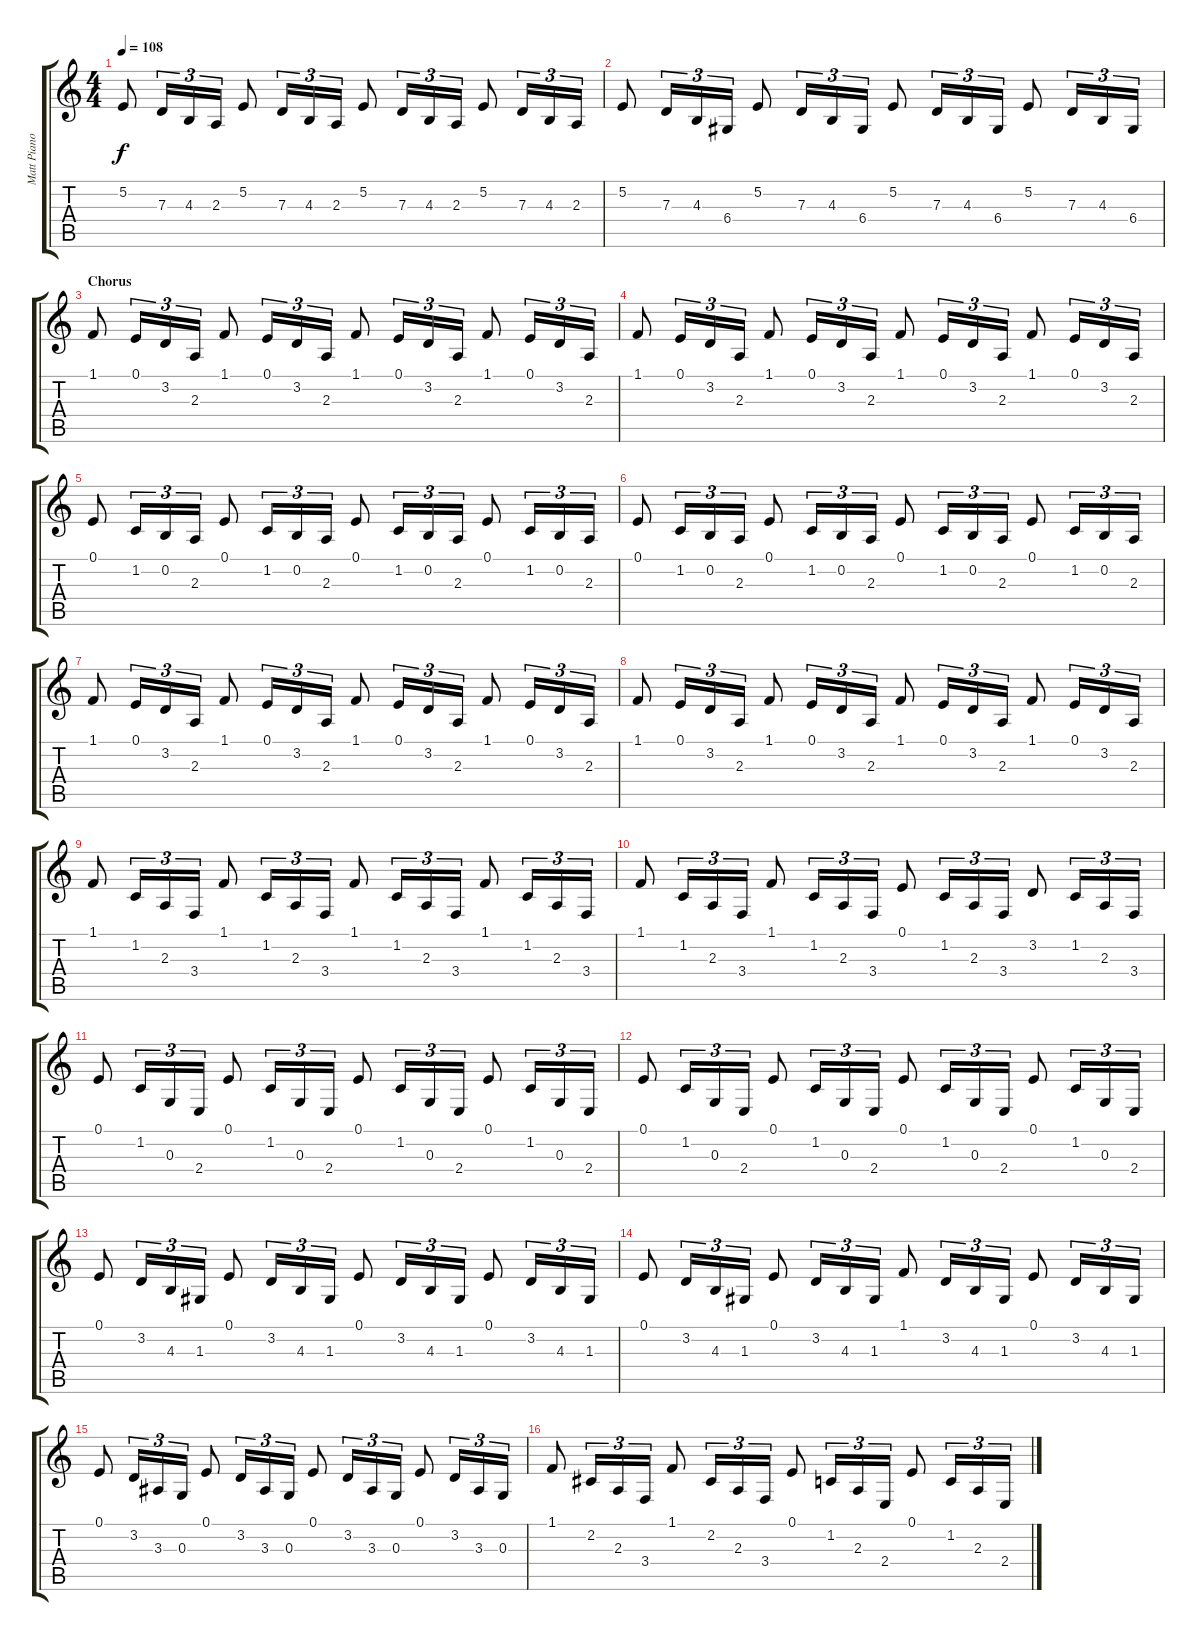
\track ("Matt Piano" "Matt Piano") {instrument honkytonkpiano}
\staff {score tabs}
\tuning (E4 B3 G3 D3 A2 E2) {hide}
\ts (4 4)
\tempo 108
\clef g2
\ks c
5.2.8{dy f instrument churchorgan} 7.3.16{tu (3 2)} 4.3.16{tu (3 2)} 2.3.16{tu (3 2)} 5.2.8 7.3.16{tu (3 2)} 4.3.16{tu (3 2)} 2.3.16{tu (3 2)} 5.2.8 7.3.16{tu (3 2)} 4.3.16{tu (3 2)} 2.3.16{tu (3 2)} 5.2.8 7.3.16{tu (3 2)} 4.3.16{tu (3 2)} 2.3.16{tu (3 2)} |
5.2.8{instrument churchorgan} 7.3.16{tu (3 2)} 4.3.16{tu (3 2)} 6.4.16{tu (3 2)} 5.2.8 7.3.16{tu (3 2)} 4.3.16{tu (3 2)} 6.4.16{tu (3 2)} 5.2.8 7.3.16{tu (3 2)} 4.3.16{tu (3 2)} 6.4.16{tu (3 2)} 5.2.8 7.3.16{tu (3 2)} 4.3.16{tu (3 2)} 6.4.16{tu (3 2)} |
\section ("" "Chorus")
1.1.8 0.1.16{tu (3 2)} 3.2.16{tu (3 2)} 2.3.16{tu (3 2)} 1.1.8 0.1.16{tu (3 2)} 3.2.16{tu (3 2)} 2.3.16{tu (3 2)} 1.1.8 0.1.16{tu (3 2)} 3.2.16{tu (3 2)} 2.3.16{tu (3 2)} 1.1.8 0.1.16{tu (3 2)} 3.2.16{tu (3 2)} 2.3.16{tu (3 2)} |
1.1.8 0.1.16{tu (3 2)} 3.2.16{tu (3 2)} 2.3.16{tu (3 2)} 1.1.8 0.1.16{tu (3 2)} 3.2.16{tu (3 2)} 2.3.16{tu (3 2)} 1.1.8 0.1.16{tu (3 2)} 3.2.16{tu (3 2)} 2.3.16{tu (3 2)} 1.1.8 0.1.16{tu (3 2)} 3.2.16{tu (3 2)} 2.3.16{tu (3 2)} |
0.1.8 1.2.16{tu (3 2)} 0.2.16{tu (3 2)} 2.3.16{tu (3 2)} 0.1.8 1.2.16{tu (3 2)} 0.2.16{tu (3 2)} 2.3.16{tu (3 2)} 0.1.8 1.2.16{tu (3 2)} 0.2.16{tu (3 2)} 2.3.16{tu (3 2)} 0.1.8 1.2.16{tu (3 2)} 0.2.16{tu (3 2)} 2.3.16{tu (3 2)} |
0.1.8 1.2.16{tu (3 2)} 0.2.16{tu (3 2)} 2.3.16{tu (3 2)} 0.1.8 1.2.16{tu (3 2)} 0.2.16{tu (3 2)} 2.3.16{tu (3 2)} 0.1.8 1.2.16{tu (3 2)} 0.2.16{tu (3 2)} 2.3.16{tu (3 2)} 0.1.8 1.2.16{tu (3 2)} 0.2.16{tu (3 2)} 2.3.16{tu (3 2)} |
1.1.8 0.1.16{tu (3 2)} 3.2.16{tu (3 2)} 2.3.16{tu (3 2)} 1.1.8 0.1.16{tu (3 2)} 3.2.16{tu (3 2)} 2.3.16{tu (3 2)} 1.1.8 0.1.16{tu (3 2)} 3.2.16{tu (3 2)} 2.3.16{tu (3 2)} 1.1.8 0.1.16{tu (3 2)} 3.2.16{tu (3 2)} 2.3.16{tu (3 2)} |
1.1.8 0.1.16{tu (3 2)} 3.2.16{tu (3 2)} 2.3.16{tu (3 2)} 1.1.8 0.1.16{tu (3 2)} 3.2.16{tu (3 2)} 2.3.16{tu (3 2)} 1.1.8 0.1.16{tu (3 2)} 3.2.16{tu (3 2)} 2.3.16{tu (3 2)} 1.1.8 0.1.16{tu (3 2)} 3.2.16{tu (3 2)} 2.3.16{tu (3 2)} |
1.1.8 1.2.16{tu (3 2)} 2.3.16{tu (3 2)} 3.4.16{tu (3 2)} 1.1.8 1.2.16{tu (3 2)} 2.3.16{tu (3 2)} 3.4.16{tu (3 2)} 1.1.8 1.2.16{tu (3 2)} 2.3.16{tu (3 2)} 3.4.16{tu (3 2)} 1.1.8 1.2.16{tu (3 2)} 2.3.16{tu (3 2)} 3.4.16{tu (3 2)} |
1.1.8 1.2.16{tu (3 2)} 2.3.16{tu (3 2)} 3.4.16{tu (3 2)} 1.1.8 1.2.16{tu (3 2)} 2.3.16{tu (3 2)} 3.4.16{tu (3 2)} 0.1.8 1.2.16{tu (3 2)} 2.3.16{tu (3 2)} 3.4.16{tu (3 2)} 3.2.8 1.2.16{tu (3 2)} 2.3.16{tu (3 2)} 3.4.16{tu (3 2)} |
0.1.8 1.2.16{tu (3 2)} 0.3.16{tu (3 2)} 2.4.16{tu (3 2)} 0.1.8 1.2.16{tu (3 2)} 0.3.16{tu (3 2)} 2.4.16{tu (3 2)} 0.1.8 1.2.16{tu (3 2)} 0.3.16{tu (3 2)} 2.4.16{tu (3 2)} 0.1.8 1.2.16{tu (3 2)} 0.3.16{tu (3 2)} 2.4.16{tu (3 2)} |
0.1.8 1.2.16{tu (3 2)} 0.3.16{tu (3 2)} 2.4.16{tu (3 2)} 0.1.8 1.2.16{tu (3 2)} 0.3.16{tu (3 2)} 2.4.16{tu (3 2)} 0.1.8 1.2.16{tu (3 2)} 0.3.16{tu (3 2)} 2.4.16{tu (3 2)} 0.1.8 1.2.16{tu (3 2)} 0.3.16{tu (3 2)} 2.4.16{tu (3 2)} |
0.1.8 3.2.16{tu (3 2)} 4.3.16{tu (3 2)} 1.3.16{tu (3 2)} 0.1.8 3.2.16{tu (3 2)} 4.3.16{tu (3 2)} 1.3.16{tu (3 2)} 0.1.8 3.2.16{tu (3 2)} 4.3.16{tu (3 2)} 1.3.16{tu (3 2)} 0.1.8 3.2.16{tu (3 2)} 4.3.16{tu (3 2)} 1.3.16{tu (3 2)} |
0.1.8 3.2.16{tu (3 2)} 4.3.16{tu (3 2)} 1.3.16{tu (3 2)} 0.1.8 3.2.16{tu (3 2)} 4.3.16{tu (3 2)} 1.3.16{tu (3 2)} 1.1.8 3.2.16{tu (3 2)} 4.3.16{tu (3 2)} 1.3.16{tu (3 2)} 0.1.8 3.2.16{tu (3 2)} 4.3.16{tu (3 2)} 1.3.16{tu (3 2)} |
0.1.8 3.2.16{tu (3 2)} 3.3.16{tu (3 2)} 0.3.16{tu (3 2)} 0.1.8 3.2.16{tu (3 2)} 3.3.16{tu (3 2)} 0.3.16{tu (3 2)} 0.1.8 3.2.16{tu (3 2)} 3.3.16{tu (3 2)} 0.3.16{tu (3 2)} 0.1.8 3.2.16{tu (3 2)} 3.3.16{tu (3 2)} 0.3.16{tu (3 2)} |
1.1.8 2.2.16{tu (3 2)} 2.3.16{tu (3 2)} 3.4.16{tu (3 2)} 1.1.8 2.2.16{tu (3 2)} 2.3.16{tu (3 2)} 3.4.16{tu (3 2)} 0.1.8 1.2.16{tu (3 2)} 2.3.16{tu (3 2)} 2.4.16{tu (3 2)} 0.1.8 1.2.16{tu (3 2)} 2.3.16{tu (3 2)} 2.4.16{tu (3 2)}
